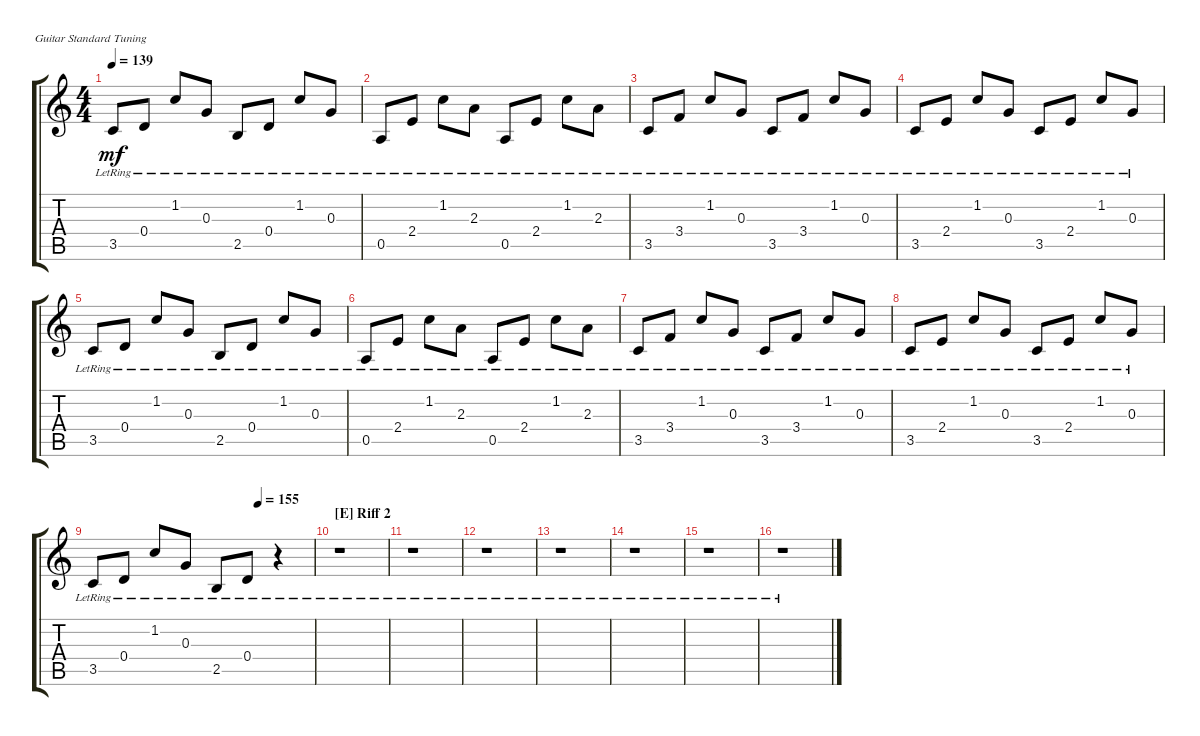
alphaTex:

\defaultSystemsLayout 4
\bracketExtendMode groupsimilarinstruments
\singleTrackTrackNamePolicy hidden
\multiTrackTrackNamePolicy hidden
\firstSystemTrackNameOrientation horizontal
\otherSystemsTrackNameOrientation horizontal
\track ("Bruce Dickinson" "S-Gt") {instrument acousticguitarsteel}
\staff {score tabs}
\tuning (E4 B3 G3 D3 A2 E2)
\ts (4 4)
\tempo 139
\clef g2
\scale
1.03909
\ks c
3.5{lr}.8{dy mf} 0.4{lr}.8 1.2{lr}.8 0.3{lr}.8 2.5{lr}.8 0.4{lr}.8 1.2{lr}.8 0.3{lr}.8 |
\scale
0.960908 0.5{lr}.8 2.4{lr}.8 1.2{lr}.8 2.3{lr}.8 0.5{lr}.8 2.4{lr}.8 1.2{lr}.8 2.3{lr}.8 |
\scale
1.03909 3.5{lr}.8 3.4{lr}.8 1.2{lr}.8 0.3{lr}.8 3.5{lr}.8 3.4{lr}.8 1.2{lr}.8 0.3{lr}.8 |
\scale
0.960908 3.5{lr}.8 2.4{lr}.8 1.2{lr}.8 0.3{lr}.8 3.5{lr}.8 2.4{lr}.8 1.2{lr}.8 0.3{lr}.8 |
\scale
1.03909 3.5{lr}.8 0.4{lr}.8 1.2{lr}.8 0.3{lr}.8 2.5{lr}.8 0.4{lr}.8 1.2{lr}.8 0.3{lr}.8 |
\scale
0.960908 0.5{lr}.8 2.4{lr}.8 1.2{lr}.8 2.3{lr}.8 0.5{lr}.8 2.4{lr}.8 1.2{lr}.8 2.3{lr}.8 |
\scale
1.03909 3.5{lr}.8 3.4{lr}.8 1.2{lr}.8 0.3{lr}.8 3.5{lr}.8 3.4{lr}.8 1.2{lr}.8 0.3{lr}.8 |
\scale
0.960908 3.5{lr}.8 2.4{lr}.8 1.2{lr}.8 0.3{lr}.8 3.5{lr}.8 2.4{lr}.8 1.2{lr}.8 0.3{lr}.8 |
\tempo (155 0.75)
\scale
1.03909 3.5{lr}.8 0.4{lr}.8 1.2{lr}.8 0.3{lr}.8 2.5{lr}.8 0.4{lr}.8 r.4 |
\section ("E" "Riff 2")
\scale
0.960908 r.1 |
\scale
1.03909 r.1 |
\scale
0.960908 r.1 |
\scale
1.03909 r.1 |
\scale
0.960908 r.1 |
\scale
1.03909 r.1 |
\scale
0.960908 r.1
